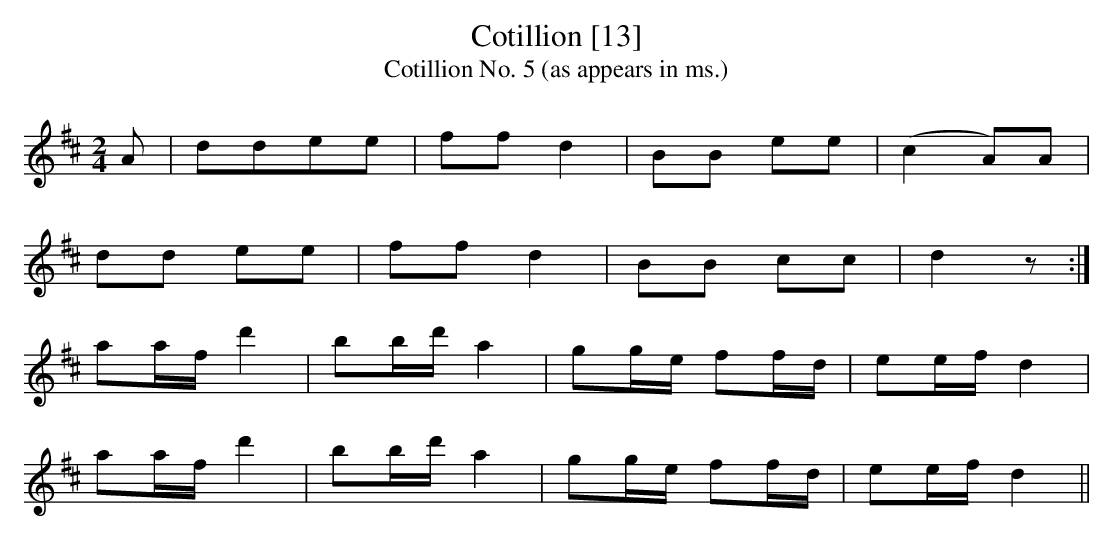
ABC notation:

X:1
T:Cotillion [13]
T:Cotillion No. 5 (as appears in ms.)
M:2/4
L:1/8
K:D
A|ddee|ff d2|BB ee|(c2 A)A|
dd ee|ff d2|BB cc|d2 z:|
aa/f/ d'2|bb/d'/ a2|gg/e/ ff/d/|ee/f/ d2|
aa/f/ d'2|bb/d'/ a2|gg/e/ ff/d/|ee/f/ d2||
